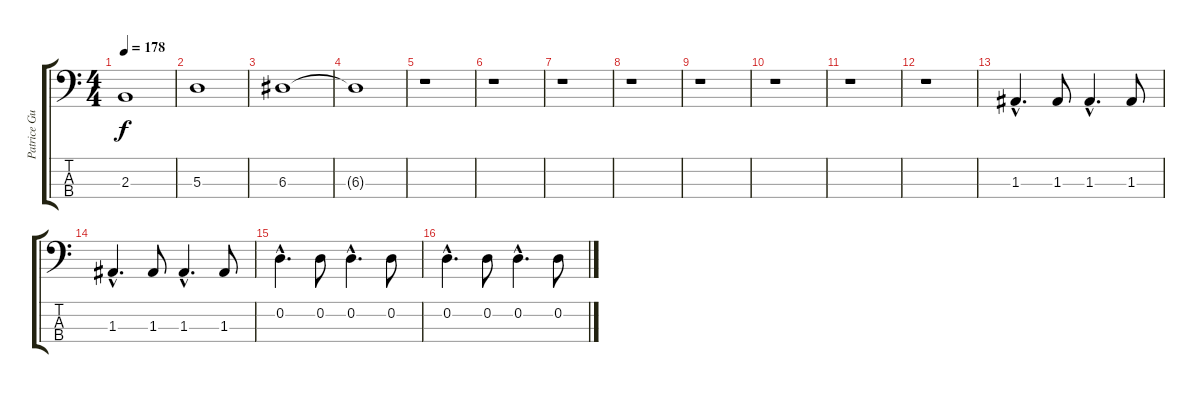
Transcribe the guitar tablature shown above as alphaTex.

\track ("Patrice Guers" "Patrice Gu") {instrument electricbassfinger}
\staff {score tabs}
\tuning (G2 D2 A1 E1) {hide}
\ts (4 4)
\tempo 178
\clef f4
\ks c
2.3.1{dy f} |
5.3.1 |
6.3.1 |
6.3{t}.1 |
r.1 |
r.1 |
r.1 |
r.1 |
r.1 |
r.1 |
r.1 |
r.1 |
1.3{hac}.4{d} 1.3.8 1.3{hac}.4{d} 1.3.8 |
1.3{hac}.4{d} 1.3.8 1.3{hac}.4{d} 1.3.8 |
0.2{hac}.4{d} 0.2.8 0.2{hac}.4{d} 0.2.8 |
0.2{hac}.4{d} 0.2.8 0.2{hac}.4{d} 0.2.8
